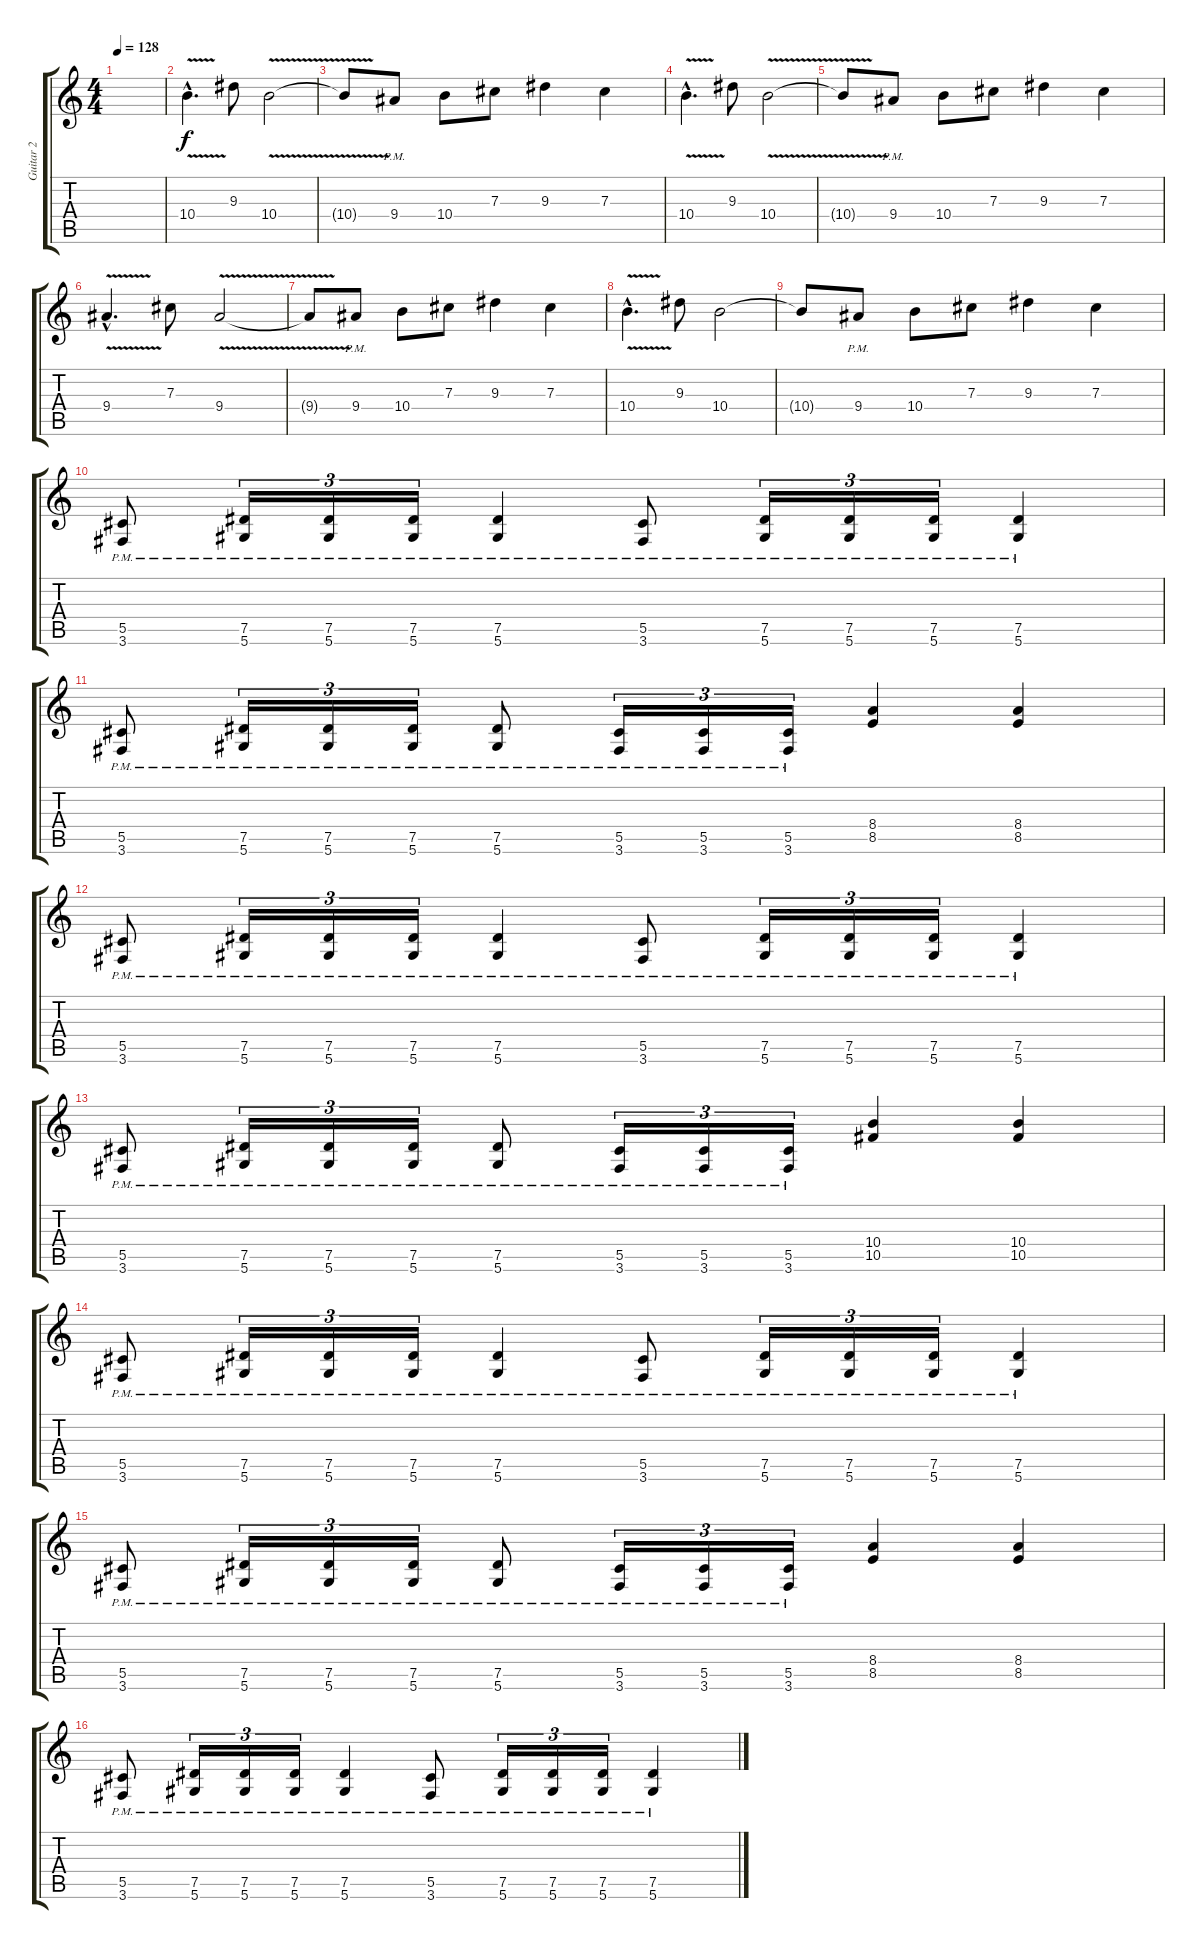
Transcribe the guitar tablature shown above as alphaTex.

\track ("Guitar 2" "Guitar 2") {instrument overdrivenguitar}
\staff {score tabs}
\tuning (Eb4 Bb3 Gb3 Db3 Ab2 Eb2) {hide}
\ts (4 4)
\tempo 128
\clef g2
\ks c
|
10.4{v hac}.4{d volume 16 balance 14 instrument distortionguitar} 9.3.8 10.4{v}.2 |
10.4{t}.8 9.4{pm}.8 10.4.8 7.3.8 9.3.4 7.3.4 |
10.4{v hac}.4{d} 9.3.8 10.4{v}.2 |
10.4{t}.8 9.4{pm}.8 10.4.8 7.3.8 9.3.4 7.3.4 |
9.4{v hac}.4{d} 7.3.8 9.4{v}.2 |
9.4{t}.8 9.4{pm}.8 10.4.8 7.3.8 9.3.4 7.3.4 |
10.4{v hac}.4{d} 9.3.8 10.4.2 |
10.4{t}.8 9.4{pm}.8 10.4.8 7.3.8 9.3.4 7.3.4 |
(5.5{pm} 3.6{pm}).8{volume 10 balance 2 instrument overdrivenguitar} (7.5{pm} 5.6{pm}).16{tu (3 2)} (7.5{pm} 5.6{pm}).16{tu (3 2)} (7.5{pm} 5.6{pm}).16{tu (3 2)} (7.5{pm} 5.6{pm}).4 (5.5{pm} 3.6{pm}).8 (7.5{pm} 5.6{pm}).16{tu (3 2)} (7.5{pm} 5.6{pm}).16{tu (3 2)} (7.5{pm} 5.6{pm}).16{tu (3 2)} (7.5{pm} 5.6{pm}).4 |
(5.5{pm} 3.6{pm}).8 (7.5{pm} 5.6{pm}).16{tu (3 2)} (7.5{pm} 5.6{pm}).16{tu (3 2)} (7.5{pm} 5.6{pm}).16{tu (3 2)} (7.5{pm} 5.6{pm}).8 (5.5{pm} 3.6{pm}).16{tu (3 2)} (5.5{pm} 3.6{pm}).16{tu (3 2)} (5.5{pm} 3.6{pm}).16{tu (3 2)} (8.4 8.5).4 (8.4 8.5).4 |
(5.5{pm} 3.6{pm}).8 (7.5{pm} 5.6{pm}).16{tu (3 2)} (7.5{pm} 5.6{pm}).16{tu (3 2)} (7.5{pm} 5.6{pm}).16{tu (3 2)} (7.5{pm} 5.6{pm}).4 (5.5{pm} 3.6{pm}).8 (7.5{pm} 5.6{pm}).16{tu (3 2)} (7.5{pm} 5.6{pm}).16{tu (3 2)} (7.5{pm} 5.6{pm}).16{tu (3 2)} (7.5{pm} 5.6{pm}).4 |
(5.5{pm} 3.6{pm}).8 (7.5{pm} 5.6{pm}).16{tu (3 2)} (7.5{pm} 5.6{pm}).16{tu (3 2)} (7.5{pm} 5.6{pm}).16{tu (3 2)} (7.5{pm} 5.6{pm}).8 (5.5{pm} 3.6{pm}).16{tu (3 2)} (5.5{pm} 3.6{pm}).16{tu (3 2)} (5.5{pm} 3.6{pm}).16{tu (3 2)} (10.4 10.5).4 (10.4 10.5).4 |
(5.5{pm} 3.6{pm}).8 (7.5{pm} 5.6{pm}).16{tu (3 2)} (7.5{pm} 5.6{pm}).16{tu (3 2)} (7.5{pm} 5.6{pm}).16{tu (3 2)} (7.5{pm} 5.6{pm}).4 (5.5{pm} 3.6{pm}).8 (7.5{pm} 5.6{pm}).16{tu (3 2)} (7.5{pm} 5.6{pm}).16{tu (3 2)} (7.5{pm} 5.6{pm}).16{tu (3 2)} (7.5{pm} 5.6{pm}).4 |
(5.5{pm} 3.6{pm}).8 (7.5{pm} 5.6{pm}).16{tu (3 2)} (7.5{pm} 5.6{pm}).16{tu (3 2)} (7.5{pm} 5.6{pm}).16{tu (3 2)} (7.5{pm} 5.6{pm}).8 (5.5{pm} 3.6{pm}).16{tu (3 2)} (5.5{pm} 3.6{pm}).16{tu (3 2)} (5.5{pm} 3.6{pm}).16{tu (3 2)} (8.4 8.5).4 (8.4 8.5).4 |
(5.5{pm} 3.6{pm}).8 (7.5{pm} 5.6{pm}).16{tu (3 2)} (7.5{pm} 5.6{pm}).16{tu (3 2)} (7.5{pm} 5.6{pm}).16{tu (3 2)} (7.5{pm} 5.6{pm}).4 (5.5{pm} 3.6{pm}).8 (7.5{pm} 5.6{pm}).16{tu (3 2)} (7.5{pm} 5.6{pm}).16{tu (3 2)} (7.5{pm} 5.6{pm}).16{tu (3 2)} (7.5{pm} 5.6{pm}).4
